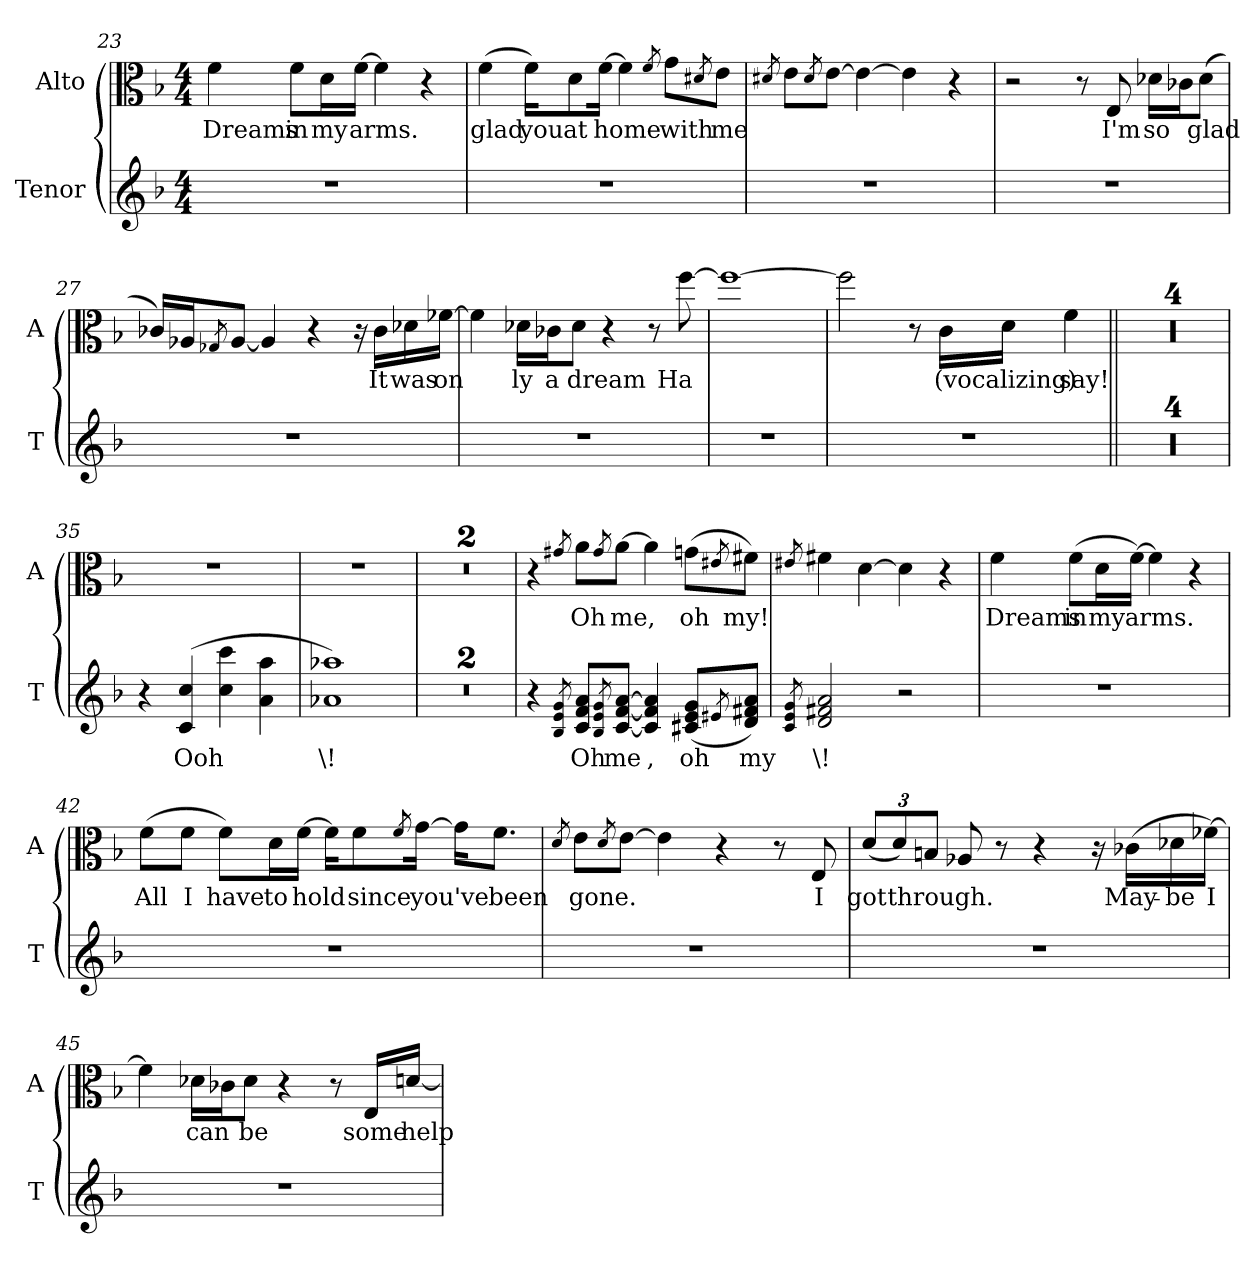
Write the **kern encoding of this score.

**kern	**text	**kern	**text
*part2	*part2	*part1	*part1
*staff2	*staff2	*staff1	*staff1
*I"Tenor	*	*I"Alto	*
*I'T	*	*I'A	*
*clefG2	*	*clefC3	*
*k[b-]	*	*k[b-]	*
*F:	*	*F:	*
*M4/4	*	*M4/4	*
=23	=23	=23	=23
!	!	!	!LO:LY:b
1r	.	4f\	Dreams
!	!	!	!LO:LY:b
.	.	8f\L	in
!	!	!	!LO:LY:b
.	.	16d\L	my
!	!	!	!LO:LY:b
.	.	[16f\JJ	arms.
.	.	4f\]	.
.	.	4r	.
=24	=24	=24	=24
!	!	!	!LO:LY:b
1r	.	(>4f\	glad
!	!	!	!LO:LY:b
.	.	16f\KL)	you
!	!	!	!LO:LY:b
.	.	8d\	at
!	!	!	!LO:LY:b
.	.	[16f\Jk	home
.	.	4f\]	.
.	.	8qf/	.
!	!	!	!LO:LY:b
.	.	8g\L	with
.	.	8qd#X/	.
!	!	!	!LO:LY:b
.	.	8e\J	me
=25	=25	=25	=25
.	.	8qd#X/	.
1r	.	8e\L	.
.	.	8qd#/	.
.	.	[8e\J	.
.	.	4e\_	.
.	.	4e\]	.
.	.	4r	.
=26	=26	=26	=26
1r	.	2r	.
.	.	8r	.
!	!	!	!LO:LY:b
.	.	8E/	I'm
!	!	!	!LO:LY:b
.	.	16d-X\LL	so
.	.	16c-X\J	.
!	!	!	!LO:LY:b
.	.	(>8d-\J	glad
=27	=27	=27	=27
1r	.	16c-X/LL)	.
.	.	16A-X/J	.
.	.	8qG-X/	.
.	.	[8A-/J	.
.	.	4A-/]	.
.	.	4r	.
.	.	16r	.
!	!	!	!LO:LY:b
.	.	16c-\LL	It
!	!	!	!LO:LY:b
.	.	16d-X\	was
!	!	!	!LO:LY:b
.	.	[16f-X\JJ	on
=28	=28	=28	=28
1r	.	4f-\]	.
!	!	!	!LO:LY:b
.	.	16d-X\LL	ly
!	!	!	!LO:LY:b
.	.	16c-X\J	a
!	!	!	!LO:LY:b
.	.	8d-\J	dream
.	.	4r	.
.	.	8r	.
!	!	!	!LO:LY:b
.	.	[8ff\	Ha
=29	=29	=29	=29
1r	.	1ff_	.
=30	=30	=30	=30
1r	.	2ff\]	.
.	.	8r	.
!	!	!	!LO:LY:b
.	.	16c\LL	(vocalizing)
.	.	16d\JJ	.
!	!	!	!LO:LY:b
.	.	4f\	say!
=31||	=31||	=31||	=31||
1r	.	1r	.
=32	=32	=32	=32
1r	.	1r	.
=33	=33	=33	=33
1r	.	1r	.
=34	=34	=34	=34
1r	.	1r	.
=35	=35	=35	=35
4r	.	1r	.
!	!LO:LY:b	!	!
(>4c/ 4cc/	Ooh	.	.
4cc\ 4ccc\	.	.	.
4a\ 4aa\	.	.	.
=36	=36	=36	=36
!	!LO:LY:b	!	!
1a-X 1aa-X)	\!	1r	.
=37	=37	=37	=37
1r	.	1r	.
=38	=38	=38	=38
1r	.	1r	.
=39	=39	=39	=39
4r	.	4r	.
8qB-/ 8qe/ 8qg/	.	8qg#X/	.
!	!LO:LY:b	!	!LO:LY:b
8c/ 8f/ 8a/L	Oh	8a\L	Oh
8qB-/ 8qe/ 8qg/	.	8qg#/	.
!	!LO:LY:b	!	!LO:LY:b
[8c/ [8f/ [8a/J	me	[8a\J	me,
!	!LO:LY:b	!	!
4c/] 4f/] 4a/]	,	4a\]	.
!	!LO:LY:b	!	!LO:LY:b
(<8c#X/ 8e/ 8g/L	oh	(>8gn\L	oh
8qe#X/	.	8qe#X/	.
!	!LO:LY:b	!	!LO:LY:b
8d/ 8f#X/ 8a/J)	my	8f#X\J)	my!
=40	=40	=40	=40
8qc/ 8qe/ 8qg/	.	8qe#X/	.
!	!LO:LY:b	!	!
2d/ 2f#X/ 2a/	\!	4f#X\	.
.	.	[4d\	.
2r	.	4d\]	.
.	.	4r	.
=41	=41	=41	=41
!	!	!	!LO:LY:b
1r	.	4f\	Dreams
!	!	!	!LO:LY:b
.	.	(>8f\L	in
!	!	!	!LO:LY:b
.	.	16d\L	my
!	!	!	!LO:LY:b
.	.	[16f\JJ)	arms.
.	.	4f\]	.
.	.	4r	.
=42	=42	=42	=42
!	!	!	!LO:LY:b
1r	.	(>8f\L	All
!	!	!	!LO:LY:b
.	.	8f\J	I
!	!	!	!LO:LY:b
.	.	8f\L)	have
!	!	!	!LO:LY:b
.	.	16d\L	to
!	!	!	!LO:LY:b
.	.	[16f\JJ	hold
.	.	16f\KL]	.
!	!	!	!LO:LY:b
.	.	8f\	since
.	.	8qf/	.
!	!	!	!LO:LY:b
.	.	[16g\Jk	you've
.	.	16g\KL]	.
!	!	!	!LO:LY:b
.	.	8.f\J	been
=43	=43	=43	=43
.	.	8qd/	.
!	!	!	!LO:LY:b
1r	.	8e\L	gone.
.	.	8qd/	.
.	.	[8e\J	.
.	.	4e\]	.
.	.	4r	.
.	.	8r	.
!	!	!	!LO:LY:b
.	.	8E/	I
=44	=44	=44	=44
*	*	*Xbrackettup	*
!	!	!	!LO:LY:b
1r	.	(>12d/L	got
!	!	!	!LO:LY:b
.	.	12d/)	through.
.	.	12Bn/J	.
.	.	8A-X/	.
.	.	8r	.
.	.	4r	.
.	.	16r	.
!	!	!	!LO:LY:b
.	.	(>16c-X\LL	May-
!	!	!	!LO:LY:b
.	.	16d-X\	-be
!	!	!	!LO:LY:b
.	.	[16f-X\JJ)	I
=45	=45	=45	=45
1r	.	4f-\]	.
!	!	!	!LO:LY:b
.	.	16d-X\LL	can
.	.	16c-X\J	.
!	!	!	!LO:LY:b
.	.	8d-\J	be
.	.	4r	.
.	.	8r	.
!	!	!	!LO:LY:b
.	.	16E/LL	some
!	!	!	!LO:LY:b
.	.	[16dn/JJ	help
=	=	=	=
*-	*-	*-	*-
